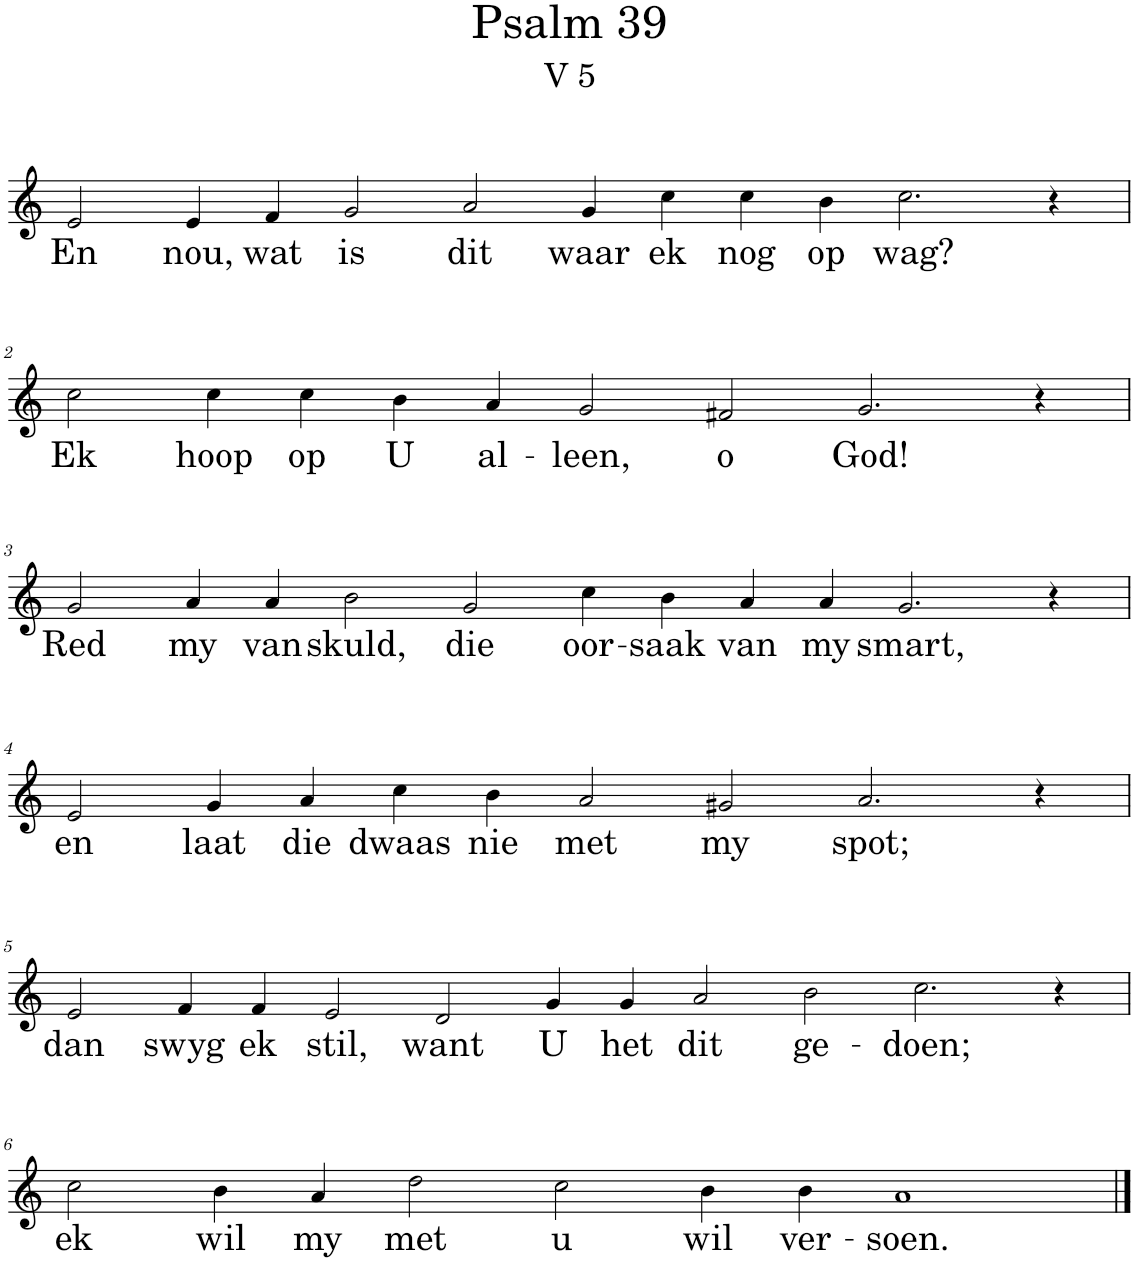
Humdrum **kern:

**kern	**text
*part1	*part1
*staff1	*staff1
*I"Pipe Organ	*
*I'Org.	*
*clefG2	*
*k[]	*
*M16/4	*
=1	=1
!	!LO:LY:b
2e/	En
!	!LO:LY:b
4e/	nou,
!	!LO:LY:b
4f/	wat
!	!LO:LY:b
2g/	is
!	!LO:LY:b
2a/	dit
!	!LO:LY:b
4g/	waar
!	!LO:LY:b
4cc\	ek
!	!LO:LY:b
4cc\	nog
!	!LO:LY:b
4b\	op
!	!LO:LY:b
2.cc\	wag?
4r	.
!!LO:LB:g=z
=2	=2
*M14/4	*
!	!LO:LY:b
2cc\	Ek
!	!LO:LY:b
4cc\	hoop
!	!LO:LY:b
4cc\	op
!	!LO:LY:b
4b\	U
!	!LO:LY:b
4a/	al-
!	!LO:LY:b
2g/	-leen,
!	!LO:LY:b
2f#X/	o
!	!LO:LY:b
2.g/	God!
4r	.
!!LO:LB:g=z
=3	=3
*M16/4	*
!	!LO:LY:b
2g/	Red
!	!LO:LY:b
4a/	my
!	!LO:LY:b
4a/	van
!	!LO:LY:b
2b\	skuld,
!	!LO:LY:b
2g/	die
!	!LO:LY:b
4cc\	oor-
!	!LO:LY:b
4b\	-saak
!	!LO:LY:b
4a/	van
!	!LO:LY:b
4a/	my
!	!LO:LY:b
2.g/	smart,
4r	.
!!LO:LB:g=z
=4	=4
*M14/4	*
!	!LO:LY:b
2e/	en
!	!LO:LY:b
4g/	laat
!	!LO:LY:b
4a/	die
!	!LO:LY:b
4cc\	dwaas
!	!LO:LY:b
4b\	nie
!	!LO:LY:b
2a/	met
!	!LO:LY:b
2g#X/	my
!	!LO:LY:b
2.a/	spot;
4r	.
!!LO:LB:g=z
=5	=5
*M18/4	*
!	!LO:LY:b
2e/	dan
!	!LO:LY:b
4f/	swyg
!	!LO:LY:b
4f/	ek
!	!LO:LY:b
2e/	stil,
!	!LO:LY:b
2d/	want
!	!LO:LY:b
4g/	U
!	!LO:LY:b
4g/	het
!	!LO:LY:b
2a/	dit
!	!LO:LY:b
2b\	ge-
!	!LO:LY:b
2.cc\	-doen;
4r	.
!!LO:LB:g=z
=6	=6
*M14/4	*
!	!LO:LY:b
2cc\	ek
!	!LO:LY:b
4b\	wil
!	!LO:LY:b
4a/	my
!	!LO:LY:b
2dd\	met
!	!LO:LY:b
2cc\	u
!	!LO:LY:b
4b\	wil
!	!LO:LY:b
4b\	ver-
!	!LO:LY:b
1a	-soen.
==	==
*-	*-
